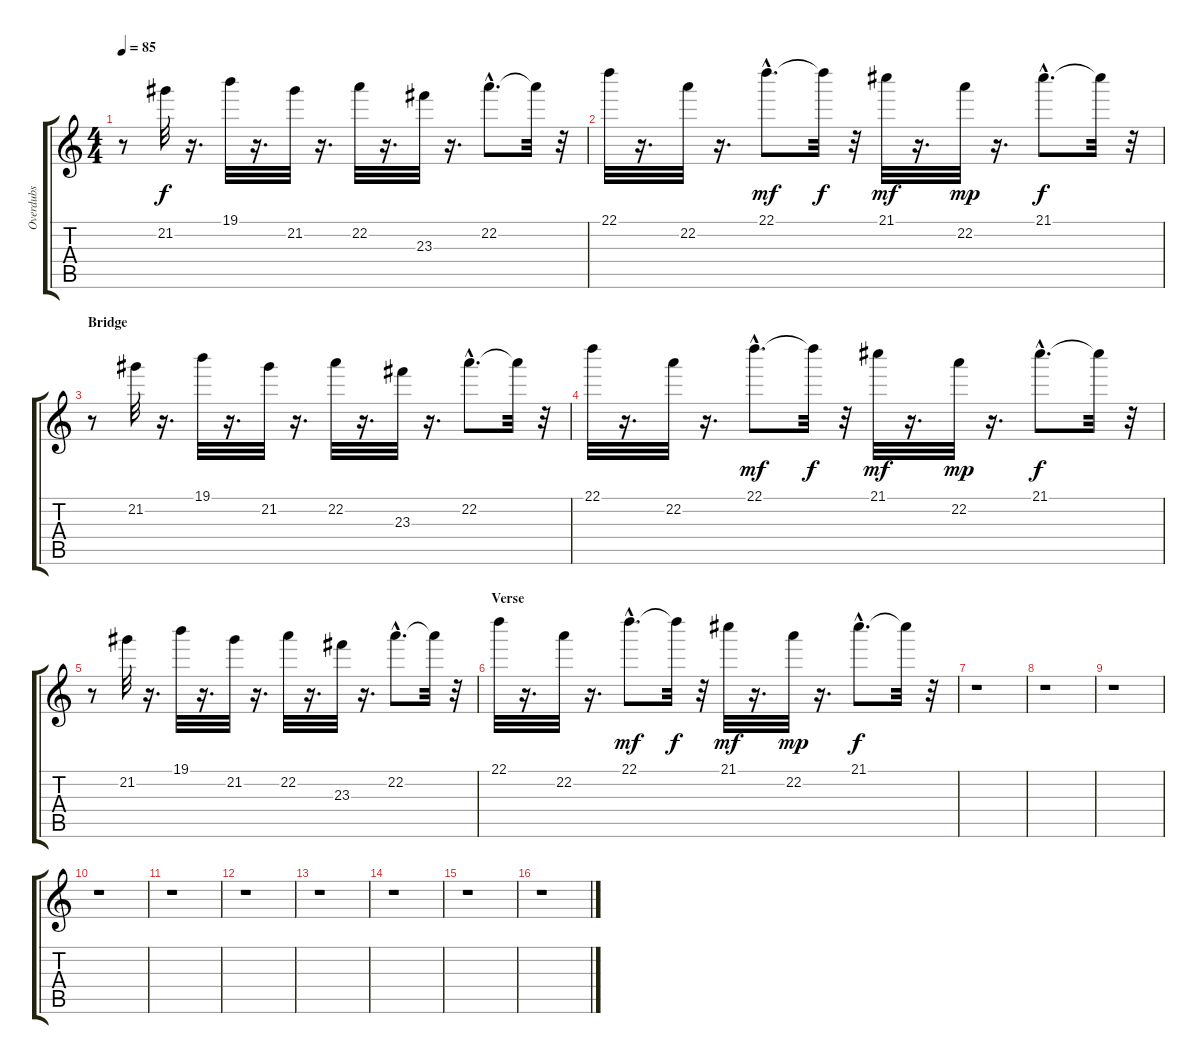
\track ("Overdubs" "Overdubs") {instrument guitarharmonics}
\staff {score tabs}
\tuning (E4 B3 G3 D3 A2 E2) {hide}
\ts (4 4)
\tempo 85
\clef g2
\ks c
r.8{dy f} 21.2.32 r.16{d} 19.1.32 r.16{d} 21.2.32 r.16{d} 22.2.32 r.16{d} 23.3.32 r.16{d} 22.2{hac}.8{d} 22.2{t}.32 r.32 |
22.1.32 r.16{d} 22.2.32 r.16{d} 22.1{hac}.8{d dy mf} 22.1{t}.32{dy f} r.32 21.1.32{dy mf} r.16{d} 22.2.32{dy mp} r.16{d} 21.1{hac}.8{d dy f} 21.1{t}.32 r.32 |
\section ("" "Bridge")
r.8 21.2.32 r.16{d} 19.1.32 r.16{d} 21.2.32 r.16{d} 22.2.32 r.16{d} 23.3.32 r.16{d} 22.2{hac}.8{d} 22.2{t}.32 r.32 |
22.1.32 r.16{d} 22.2.32 r.16{d} 22.1{hac}.8{d dy mf} 22.1{t}.32{dy f} r.32 21.1.32{dy mf} r.16{d} 22.2.32{dy mp} r.16{d} 21.1{hac}.8{d dy f} 21.1{t}.32 r.32 |
r.8 21.2.32 r.16{d} 19.1.32 r.16{d} 21.2.32 r.16{d} 22.2.32 r.16{d} 23.3.32 r.16{d} 22.2{hac}.8{d} 22.2{t}.32 r.32 |
\section ("" "Verse")
22.1.32 r.16{d} 22.2.32 r.16{d} 22.1{hac}.8{d dy mf} 22.1{t}.32{dy f} r.32 21.1.32{dy mf} r.16{d} 22.2.32{dy mp} r.16{d} 21.1{hac}.8{d dy f} 21.1{t}.32 r.32 |
r.1 |
r.1 |
r.1 |
r.1 |
r.1 |
r.1 |
r.1 |
r.1 |
r.1 |
r.1
